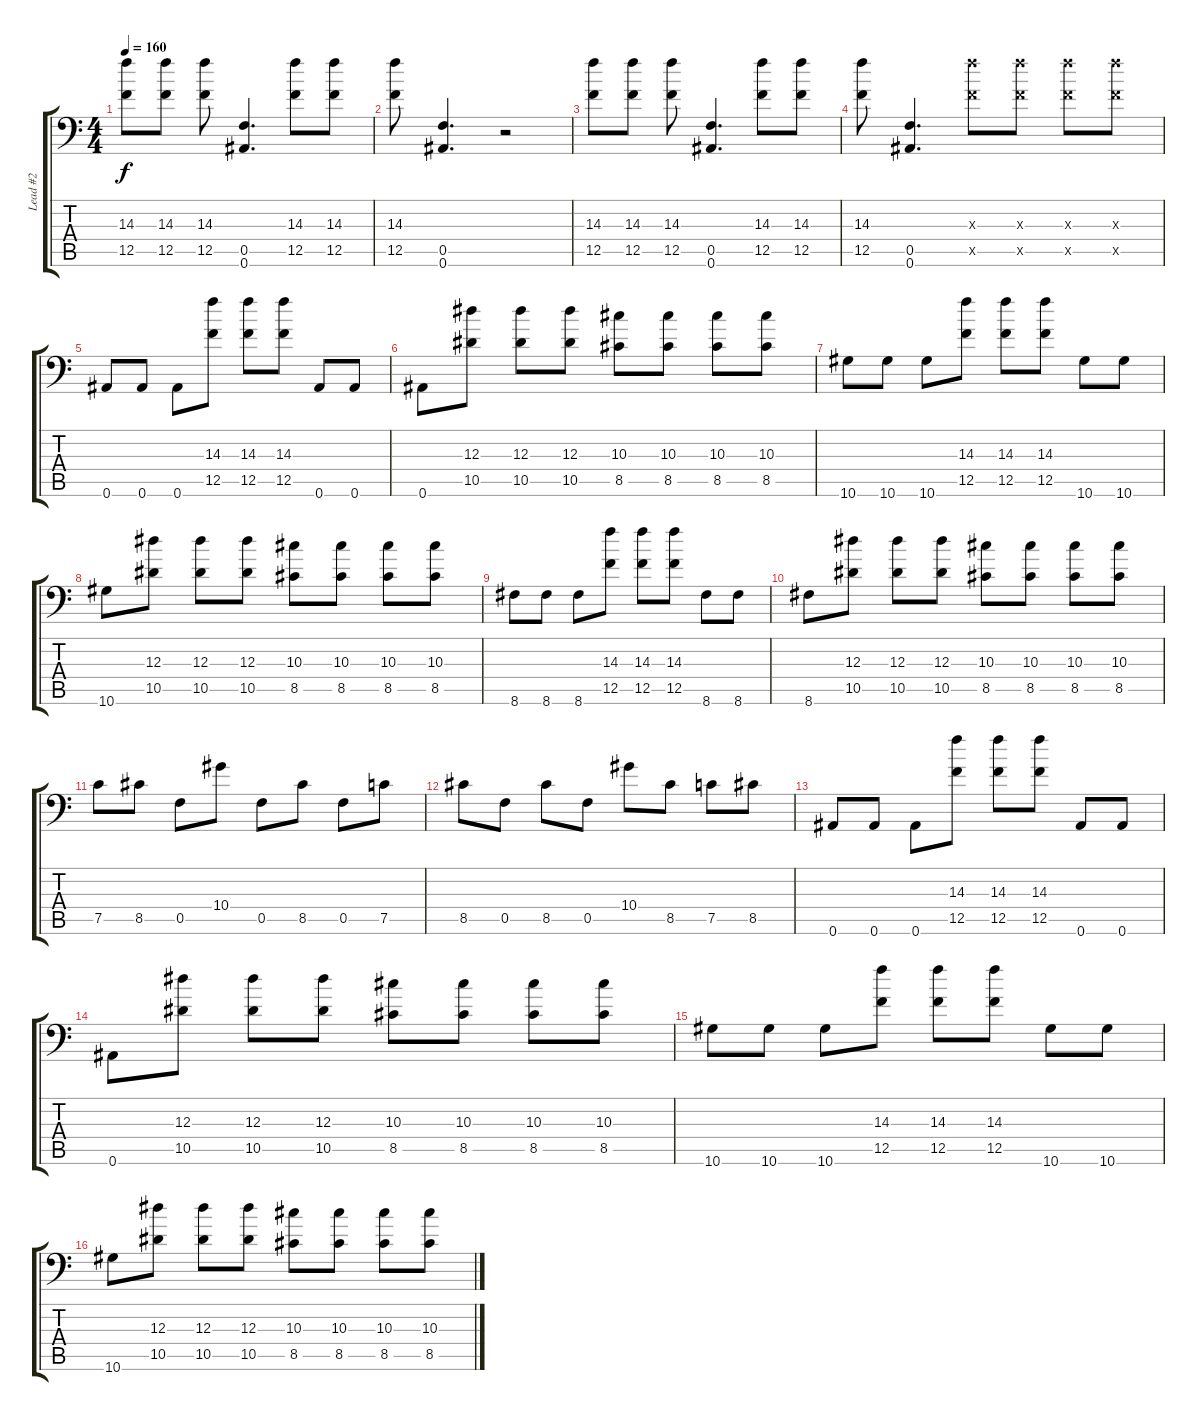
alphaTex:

\track ("Lead #2" "Lead #2") {instrument distortionguitar}
\staff {score tabs}
\tuning (C4 G3 Eb3 Bb2 F2 Bb1) {hide}
\ts (4 4)
\tempo 160
\clef f4
\ks c
(14.3 12.5).8{dy f} (14.3 12.5).8 (14.3 12.5).8 (0.5 0.6).4{d} (14.3 12.5).8 (14.3 12.5).8 |
(14.3 12.5).8 (0.5 0.6).4{d} r.2 |
(14.3 12.5).8 (14.3 12.5).8 (14.3 12.5).8 (0.5 0.6).4{d} (14.3 12.5).8 (14.3 12.5).8 |
(14.3 12.5).8 (0.5 0.6).4{d} (14.3{x} 12.5{x}).8 (14.3{x} 12.5{x}).8 (14.3{x} 12.5{x}).8 (14.3{x} 12.5{x}).8 |
0.6.8 0.6.8 0.6.8 (14.3 12.5).8 (14.3 12.5).8 (14.3 12.5).8 0.6.8 0.6.8 |
0.6.8 (12.3 10.5).8 (12.3 10.5).8 (12.3 10.5).8 (10.3 8.5).8 (10.3 8.5).8 (10.3 8.5).8 (10.3 8.5).8 |
10.6.8 10.6.8 10.6.8 (14.3 12.5).8 (14.3 12.5).8 (14.3 12.5).8 10.6.8 10.6.8 |
10.6.8 (12.3 10.5).8 (12.3 10.5).8 (12.3 10.5).8 (10.3 8.5).8 (10.3 8.5).8 (10.3 8.5).8 (10.3 8.5).8 |
8.6.8 8.6.8 8.6.8 (14.3 12.5).8 (14.3 12.5).8 (14.3 12.5).8 8.6.8 8.6.8 |
8.6.8 (12.3 10.5).8 (12.3 10.5).8 (12.3 10.5).8 (10.3 8.5).8 (10.3 8.5).8 (10.3 8.5).8 (10.3 8.5).8 |
7.5.8 8.5.8 0.5.8 10.4.8 0.5.8 8.5.8 0.5.8 7.5.8 |
8.5.8 0.5.8 8.5.8 0.5.8 10.4.8 8.5.8 7.5.8 8.5.8 |
0.6.8 0.6.8 0.6.8 (14.3 12.5).8 (14.3 12.5).8 (14.3 12.5).8 0.6.8 0.6.8 |
0.6.8 (12.3 10.5).8 (12.3 10.5).8 (12.3 10.5).8 (10.3 8.5).8 (10.3 8.5).8 (10.3 8.5).8 (10.3 8.5).8 |
10.6.8 10.6.8 10.6.8 (14.3 12.5).8 (14.3 12.5).8 (14.3 12.5).8 10.6.8 10.6.8 |
10.6.8 (12.3 10.5).8 (12.3 10.5).8 (12.3 10.5).8 (10.3 8.5).8 (10.3 8.5).8 (10.3 8.5).8 (10.3 8.5).8
